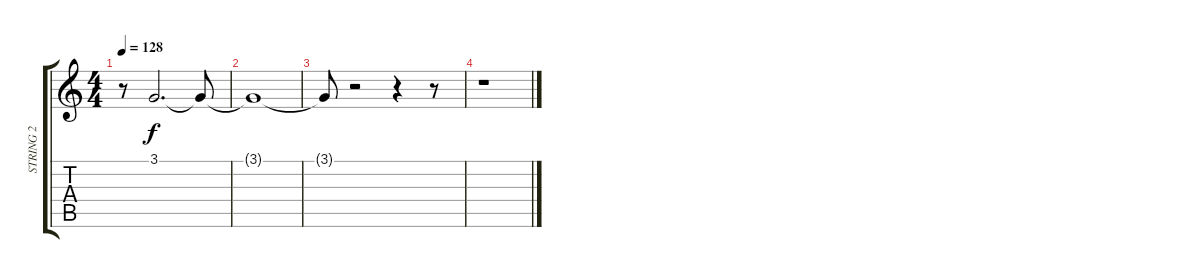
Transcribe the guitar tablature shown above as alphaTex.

\track ("STRING 2" "STRING 2") {instrument fx8scifi}
\staff {score tabs}
\tuning (E4 B3 G3 D3 A2 E2) {hide}
\ts (4 4)
\tempo 128
\clef g2
\ks c
r.8{dy f} 3.1.2{d} 3.1{t}.8 |
3.1{t}.1 |
3.1{t}.8 r.2 r.4 r.8 |
r.1
